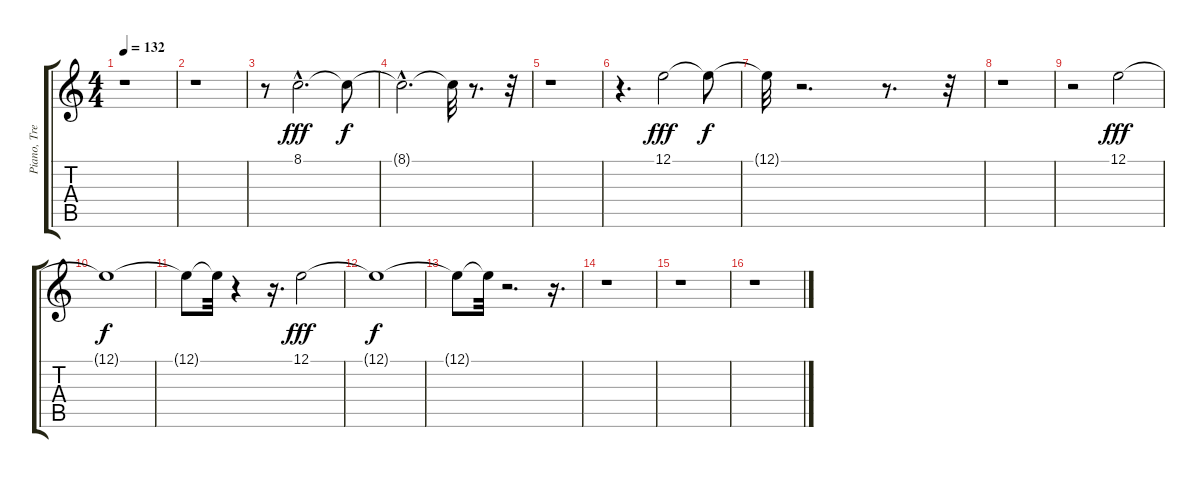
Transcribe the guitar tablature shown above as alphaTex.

\track ("Piano, Treble Clef" "Piano, Tre") {instrument acousticgrandpiano}
\staff {score tabs}
\tuning (E4 B3 G3 D3 A2 E2) {hide}
\ts (4 4)
\tempo 132
\clef g2
\ks c
r.1{dy f} |
r.1 |
r.8 8.1{hac}.2{d dy fff} 8.1{t}.8{dy f} |
8.1{hac t}.2{d} 8.1{t}.32 r.8{d} r.32 |
r.1 |
r.4{d} 12.1.2{dy fff} 12.1{t}.8{dy f} |
12.1{t}.32 r.2{d} r.8{d} r.32 |
r.1 |
r.2 12.1.2{dy fff} |
12.1{t}.1{dy f} |
12.1{t}.8 12.1{t}.32 r.4 r.16{d} 12.1.2{dy fff} |
12.1{t}.1{dy f} |
12.1{t}.8 12.1{t}.32 r.2{d} r.16{d} |
r.1 |
r.1 |
r.1
